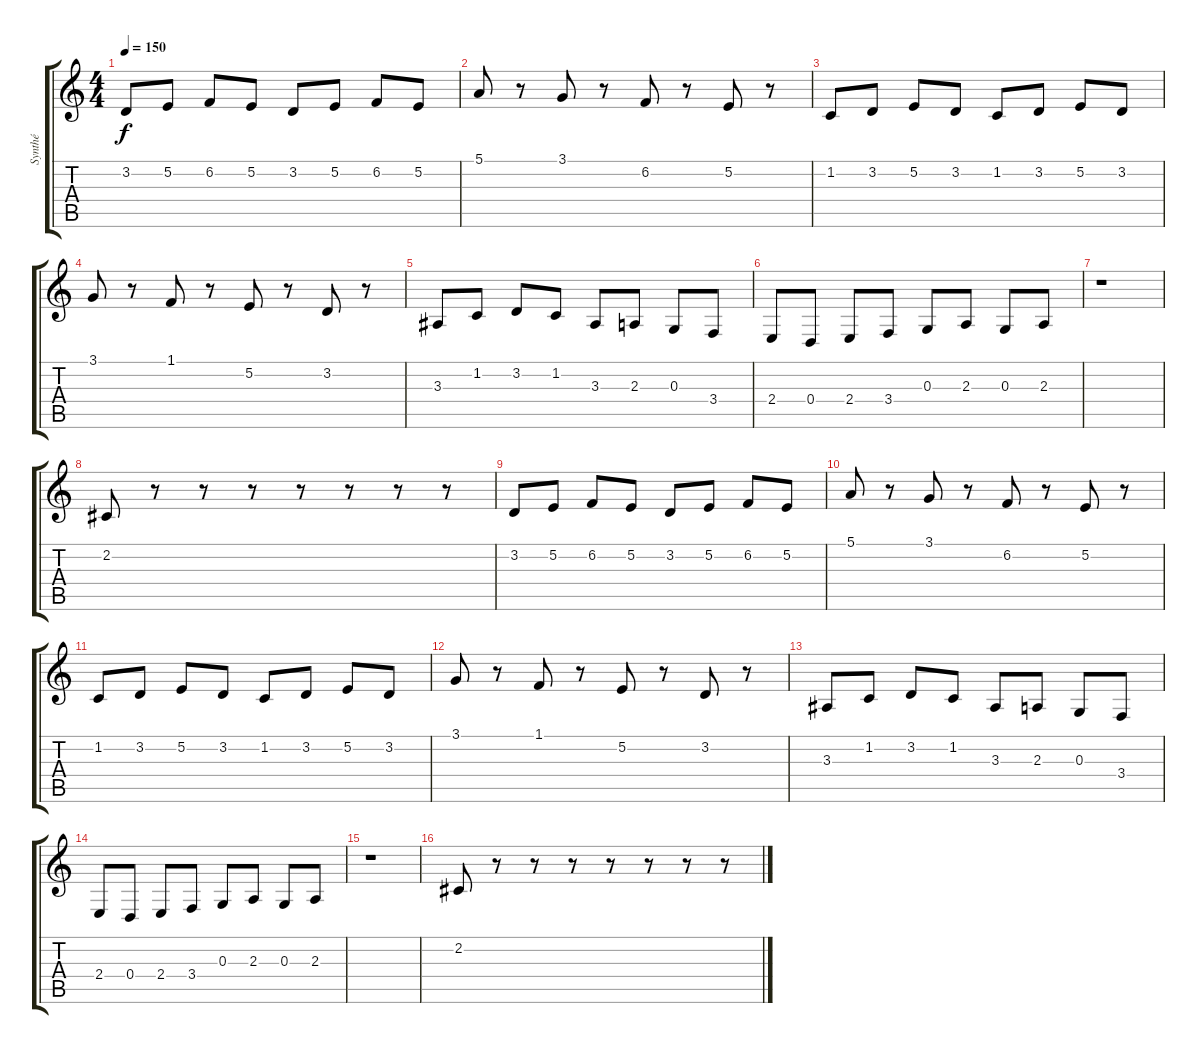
\track ("Synthé" "Synthé") {instrument steeldrums}
\staff {score tabs}
\tuning (E4 B3 G3 D3 A2 E2) {hide}
\ts (4 4)
\tempo 150
\clef g2
\ks c
3.2.8{dy f} 5.2.8 6.2.8 5.2.8 3.2.8 5.2.8 6.2.8 5.2.8 |
5.1.8 r.8 3.1.8 r.8 6.2.8 r.8 5.2.8 r.8 |
1.2.8 3.2.8 5.2.8 3.2.8 1.2.8 3.2.8 5.2.8 3.2.8 |
3.1.8 r.8 1.1.8 r.8 5.2.8 r.8 3.2.8 r.8 |
3.3.8 1.2.8 3.2.8 1.2.8 3.3.8 2.3.8 0.3.8 3.4.8 |
2.4.8 0.4.8 2.4.8 3.4.8 0.3.8 2.3.8 0.3.8 2.3.8 |
r.1 |
2.2.8 r.8 r.8 r.8 r.8 r.8 r.8 r.8 |
3.2.8 5.2.8 6.2.8 5.2.8 3.2.8 5.2.8 6.2.8 5.2.8 |
5.1.8 r.8 3.1.8 r.8 6.2.8 r.8 5.2.8 r.8 |
1.2.8 3.2.8 5.2.8 3.2.8 1.2.8 3.2.8 5.2.8 3.2.8 |
3.1.8 r.8 1.1.8 r.8 5.2.8 r.8 3.2.8 r.8 |
3.3.8 1.2.8 3.2.8 1.2.8 3.3.8 2.3.8 0.3.8 3.4.8 |
2.4.8 0.4.8 2.4.8 3.4.8 0.3.8 2.3.8 0.3.8 2.3.8 |
r.1 |
2.2.8 r.8 r.8 r.8 r.8 r.8 r.8 r.8
